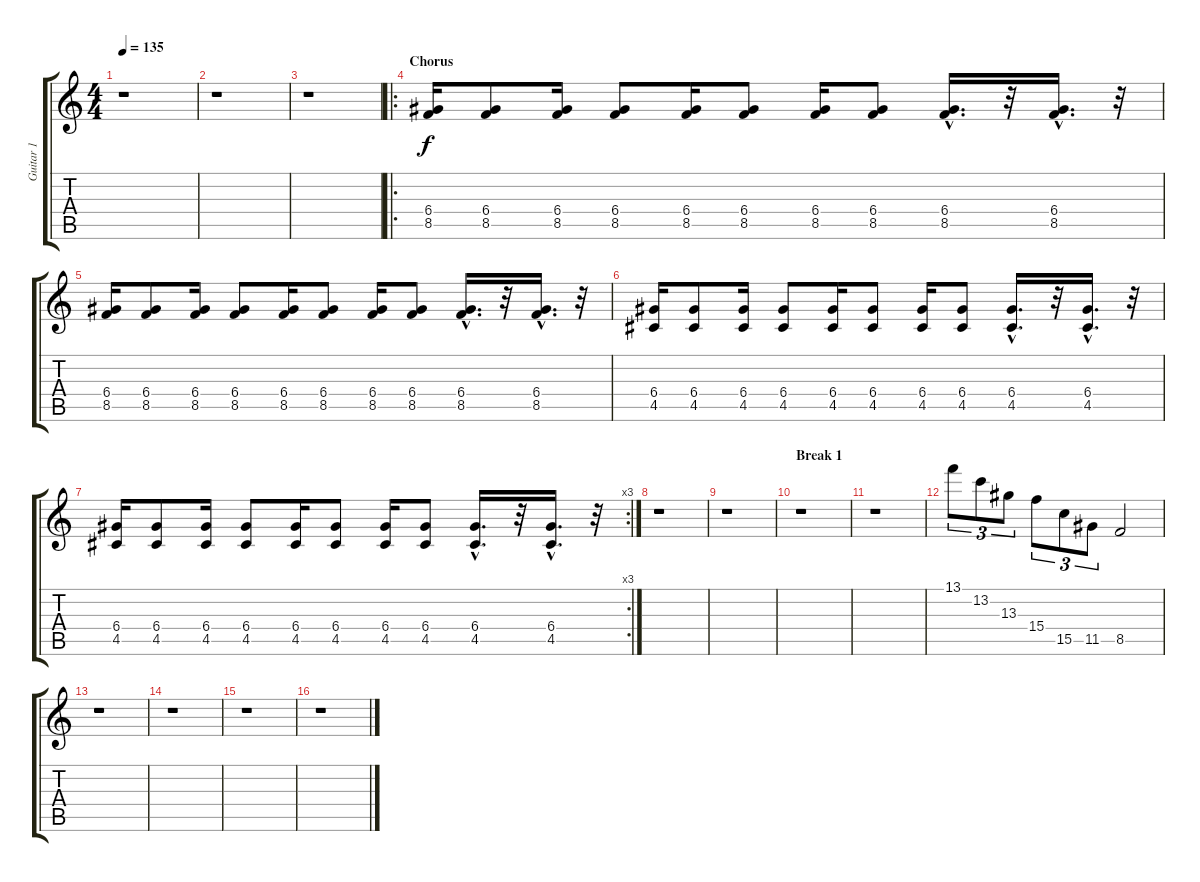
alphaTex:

\track ("Guitar 1" "Guitar 1") {instrument distortionguitar}
\staff {score tabs}
\tuning (E4 B3 G3 D3 A2 E2) {hide}
\ts (4 4)
\tempo 135
\clef g2
\ks c
r.1{dy f} |
r.1 |
r.1 |
\ro
\section ("" "Chorus")
(6.4 8.5).16 (6.4 8.5).8 (6.4 8.5).16 (6.4 8.5).8 (6.4 8.5).16 (6.4 8.5).8 (6.4 8.5).16 (6.4 8.5).8 (6.4{hac} 8.5{hac}).16{d} r.32 (6.4{hac} 8.5{hac}).16{d} r.32 |
(6.4 8.5).16 (6.4 8.5).8 (6.4 8.5).16 (6.4 8.5).8 (6.4 8.5).16 (6.4 8.5).8 (6.4 8.5).16 (6.4 8.5).8 (6.4{hac} 8.5{hac}).16{d} r.32 (6.4{hac} 8.5{hac}).16{d} r.32 |
(6.4 4.5).16 (6.4 4.5).8 (6.4 4.5).16 (6.4 4.5).8 (6.4 4.5).16 (6.4 4.5).8 (6.4 4.5).16 (6.4 4.5).8 (6.4{hac} 4.5{hac}).16{d} r.32 (6.4{hac} 4.5{hac}).16{d} r.32 |
\rc 3
(6.4 4.5).16 (6.4 4.5).8 (6.4 4.5).16 (6.4 4.5).8 (6.4 4.5).16 (6.4 4.5).8 (6.4 4.5).16 (6.4 4.5).8 (6.4{hac} 4.5{hac}).16{d} r.32 (6.4{hac} 4.5{hac}).16{d} r.32 |
r.1 |
r.1 |
\section ("" "Break 1 ")
r.1 |
r.1 |
13.1.8{tu (3 2)} 13.2.8{tu (3 2)} 13.3.8{tu (3 2)} 15.4.8{tu (3 2)} 15.5.8{tu (3 2)} 11.5.8{tu (3 2)} 8.5.2 |
r.1 |
r.1 |
r.1 |
r.1
